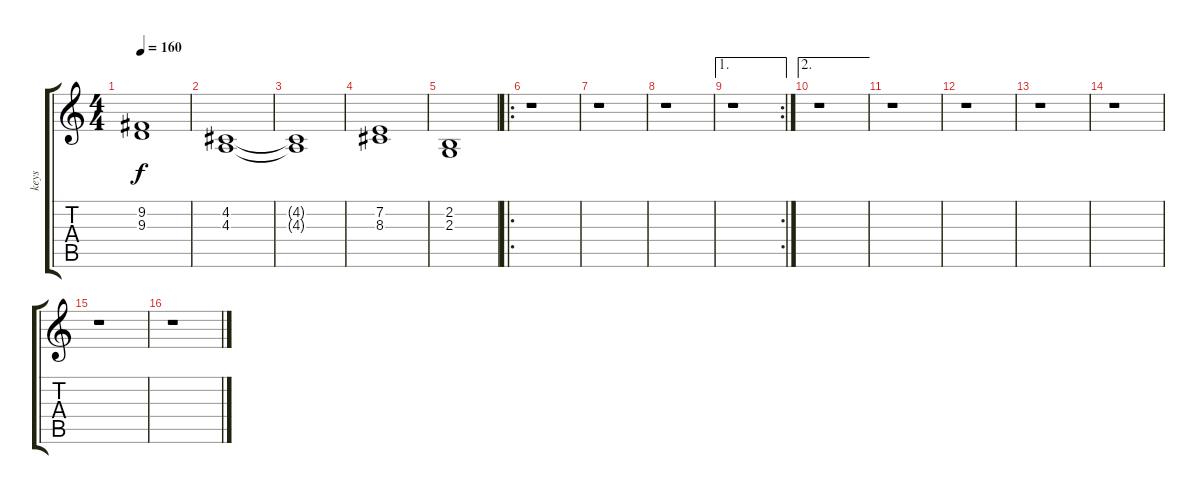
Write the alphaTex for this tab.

\track ("keys" "keys") {instrument drawbarorgan}
\staff {score tabs}
\tuning (D4 A3 F3 C3 G2 D2) {hide}
\ts (4 4)
\tempo 160
\clef g2
\ks c
(9.2 9.3).1{dy f} |
(4.2 4.3).1 |
(4.2{t} 4.3{t}).1 |
(7.2 8.3).1 |
(2.2 2.3).1 |
\ro
r.1 |
r.1 |
r.1 |
\ae 1
\rc 2
r.1 |
\ae 2
r.1 |
r.1 |
r.1 |
r.1 |
r.1 |
r.1 |
r.1
